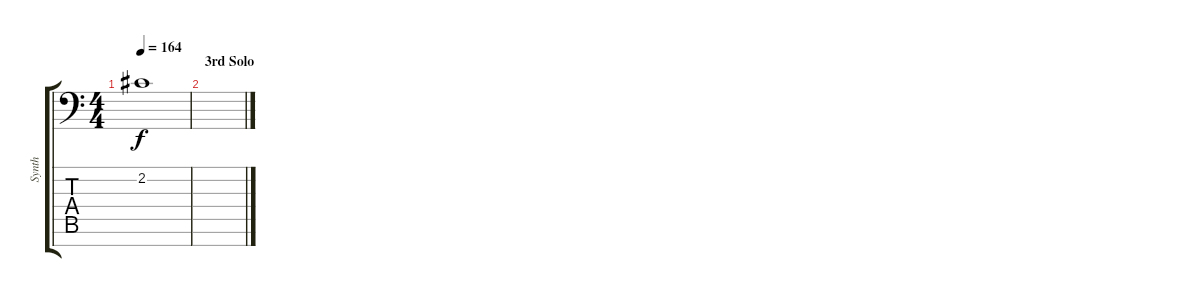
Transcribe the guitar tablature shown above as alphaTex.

\track ("Synth" "Synth") {instrument pad4choir}
\staff {score tabs}
\tuning (E4 B3 G3 D3 A2 E2 C-1) {hide}
\ts (4 4)
\tempo 164
\clef f4
\ks c
2.2{t}.1{dy f} |
\section ("" "3rd Solo")
